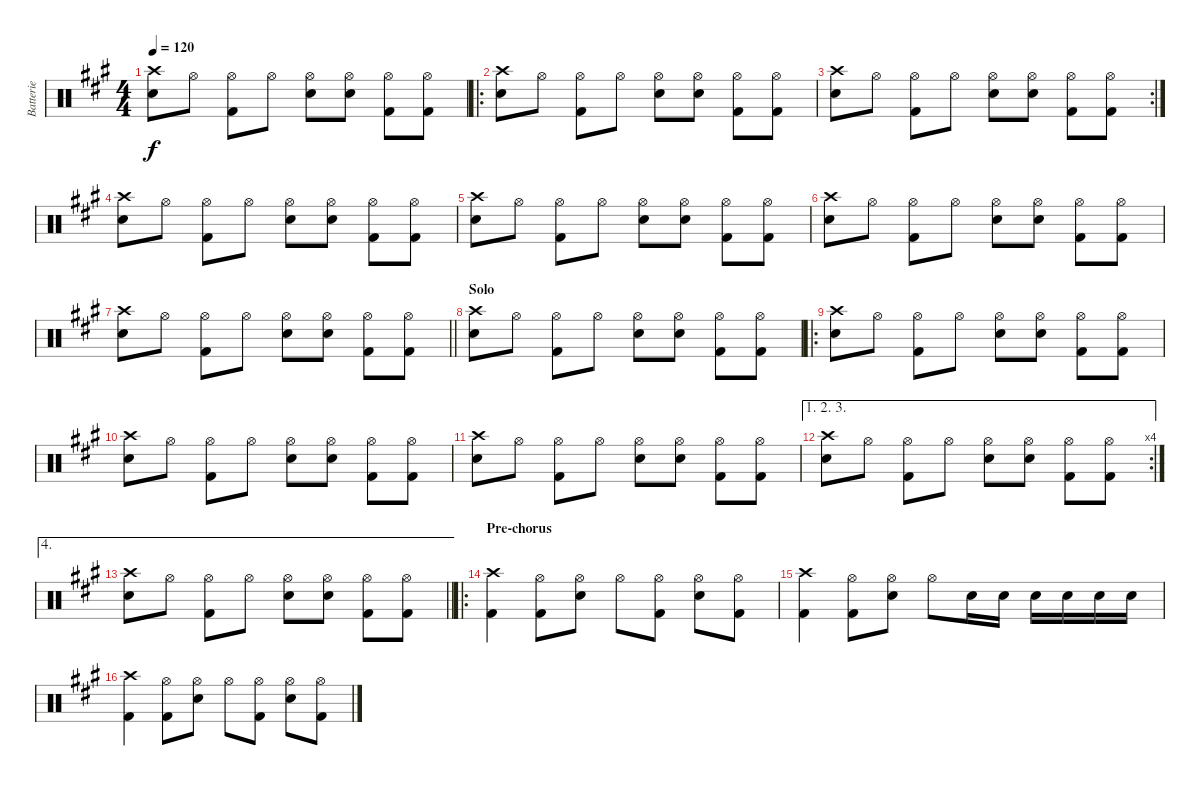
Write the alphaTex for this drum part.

\track ("Batterie" "Batterie") {instrument percussion}
\staff {score}
\articulation defaults
\ts (4 4)
\tempo 120
\clef neutral
\ks a
("Crash high (hit)" "Snare (hit) 2").8{dy f} "Hi-Hat (open)".8 ("Hi-Hat (open)" "Kick (hit) 2").8 "Hi-Hat (open)".8 ("Hi-Hat (open)" "Snare (hit) 2").8 ("Hi-Hat (open)" "Snare (hit) 2").8 ("Hi-Hat (open)" "Kick (hit) 2").8 ("Hi-Hat (open)" "Kick (hit) 2").8 |
\ro
("Crash high (hit)" "Snare (hit) 2").8 "Hi-Hat (open)".8 ("Hi-Hat (open)" "Kick (hit) 2").8 "Hi-Hat (open)".8 ("Hi-Hat (open)" "Snare (hit) 2").8 ("Hi-Hat (open)" "Snare (hit) 2").8 ("Hi-Hat (open)" "Kick (hit) 2").8 ("Hi-Hat (open)" "Kick (hit) 2").8 |
\rc 2
("Crash high (hit)" "Snare (hit) 2").8 "Hi-Hat (open)".8 ("Hi-Hat (open)" "Kick (hit) 2").8 "Hi-Hat (open)".8 ("Hi-Hat (open)" "Snare (hit) 2").8 ("Hi-Hat (open)" "Snare (hit) 2").8 ("Hi-Hat (open)" "Kick (hit) 2").8 ("Hi-Hat (open)" "Kick (hit) 2").8 |
("Crash high (hit)" "Snare (hit) 2").8 "Hi-Hat (open)".8 ("Hi-Hat (open)" "Kick (hit) 2").8 "Hi-Hat (open)".8 ("Hi-Hat (open)" "Snare (hit) 2").8 ("Hi-Hat (open)" "Snare (hit) 2").8 ("Hi-Hat (open)" "Kick (hit) 2").8 ("Hi-Hat (open)" "Kick (hit) 2").8 |
("Crash high (hit)" "Snare (hit) 2").8 "Hi-Hat (open)".8 ("Hi-Hat (open)" "Kick (hit) 2").8 "Hi-Hat (open)".8 ("Hi-Hat (open)" "Snare (hit) 2").8 ("Hi-Hat (open)" "Snare (hit) 2").8 ("Hi-Hat (open)" "Kick (hit) 2").8 ("Hi-Hat (open)" "Kick (hit) 2").8 |
("Crash high (hit)" "Snare (hit) 2").8 "Hi-Hat (open)".8 ("Hi-Hat (open)" "Kick (hit) 2").8 "Hi-Hat (open)".8 ("Hi-Hat (open)" "Snare (hit) 2").8 ("Hi-Hat (open)" "Snare (hit) 2").8 ("Hi-Hat (open)" "Kick (hit) 2").8 ("Hi-Hat (open)" "Kick (hit) 2").8 |
\barLineRight lightlight
("Crash high (hit)" "Snare (hit) 2").8 "Hi-Hat (open)".8 ("Hi-Hat (open)" "Kick (hit) 2").8 "Hi-Hat (open)".8 ("Hi-Hat (open)" "Snare (hit) 2").8 ("Hi-Hat (open)" "Snare (hit) 2").8 ("Hi-Hat (open)" "Kick (hit) 2").8 ("Hi-Hat (open)" "Kick (hit) 2").8 |
\section ("" "Solo")
("Crash high (hit)" "Snare (hit) 2").8 "Hi-Hat (open)".8 ("Hi-Hat (open)" "Kick (hit) 2").8 "Hi-Hat (open)".8 ("Hi-Hat (open)" "Snare (hit) 2").8 ("Hi-Hat (open)" "Snare (hit) 2").8 ("Hi-Hat (open)" "Kick (hit) 2").8 ("Hi-Hat (open)" "Kick (hit) 2").8 |
\ro
("Crash high (hit)" "Snare (hit) 2").8 "Hi-Hat (open)".8 ("Hi-Hat (open)" "Kick (hit) 2").8 "Hi-Hat (open)".8 ("Hi-Hat (open)" "Snare (hit) 2").8 ("Hi-Hat (open)" "Snare (hit) 2").8 ("Hi-Hat (open)" "Kick (hit) 2").8 ("Hi-Hat (open)" "Kick (hit) 2").8 |
("Crash high (hit)" "Snare (hit) 2").8 "Hi-Hat (open)".8 ("Hi-Hat (open)" "Kick (hit) 2").8 "Hi-Hat (open)".8 ("Hi-Hat (open)" "Snare (hit) 2").8 ("Hi-Hat (open)" "Snare (hit) 2").8 ("Hi-Hat (open)" "Kick (hit) 2").8 ("Hi-Hat (open)" "Kick (hit) 2").8 |
("Crash high (hit)" "Snare (hit) 2").8 "Hi-Hat (open)".8 ("Hi-Hat (open)" "Kick (hit) 2").8 "Hi-Hat (open)".8 ("Hi-Hat (open)" "Snare (hit) 2").8 ("Hi-Hat (open)" "Snare (hit) 2").8 ("Hi-Hat (open)" "Kick (hit) 2").8 ("Hi-Hat (open)" "Kick (hit) 2").8 |
\ae (1 2 3)
\rc 4
("Crash high (hit)" "Snare (hit) 2").8 "Hi-Hat (open)".8 ("Hi-Hat (open)" "Kick (hit) 2").8 "Hi-Hat (open)".8 ("Hi-Hat (open)" "Snare (hit) 2").8 ("Hi-Hat (open)" "Snare (hit) 2").8 ("Hi-Hat (open)" "Kick (hit) 2").8 ("Hi-Hat (open)" "Kick (hit) 2").8 |
\ae 4
\barLineRight lightlight
("Crash high (hit)" "Snare (hit) 2").8 "Hi-Hat (open)".8 ("Hi-Hat (open)" "Kick (hit) 2").8 "Hi-Hat (open)".8 ("Hi-Hat (open)" "Snare (hit) 2").8 ("Hi-Hat (open)" "Snare (hit) 2").8 ("Hi-Hat (open)" "Kick (hit) 2").8 ("Hi-Hat (open)" "Kick (hit) 2").8 |
\ro
\section ("" "Pre-chorus")
("Crash high (hit)" "Kick (hit) 2").4 ("Hi-Hat (open)" "Kick (hit) 2").8 ("Hi-Hat (open)" "Snare (hit) 2").8 "Hi-Hat (open)".8 ("Hi-Hat (open)" "Kick (hit) 2").8 ("Hi-Hat (open)" "Snare (hit) 2").8 ("Hi-Hat (open)" "Kick (hit) 2").8 |
("Crash high (hit)" "Kick (hit) 2").4 ("Hi-Hat (open)" "Kick (hit) 2").8 ("Hi-Hat (open)" "Snare (hit) 2").8 "Hi-Hat (open)".8 "Snare (hit) 2".16 "Snare (hit) 2".16 "Snare (hit) 2".16 "Snare (hit) 2".16 "Snare (hit) 2".16 "Snare (hit) 2".16 |
("Crash high (hit)" "Kick (hit) 2").4 ("Hi-Hat (open)" "Kick (hit) 2").8 ("Hi-Hat (open)" "Snare (hit) 2").8 "Hi-Hat (open)".8 ("Hi-Hat (open)" "Kick (hit) 2").8 ("Hi-Hat (open)" "Snare (hit) 2").8 ("Hi-Hat (open)" "Kick (hit) 2").8
